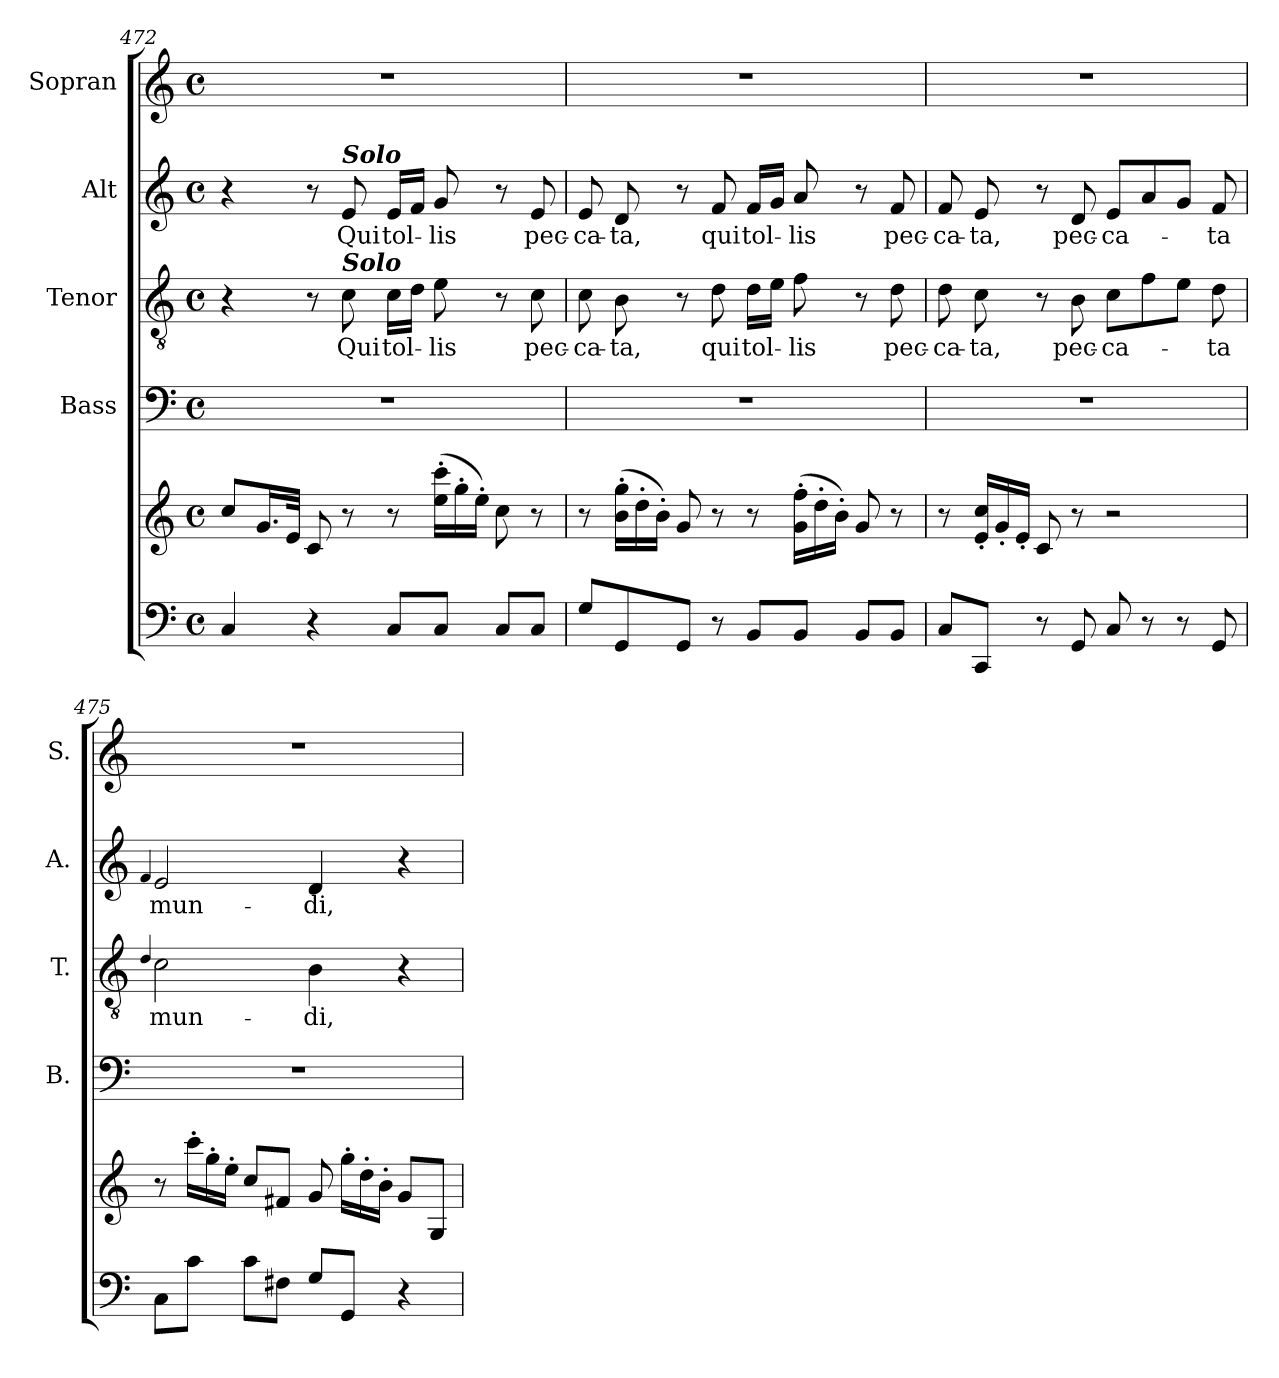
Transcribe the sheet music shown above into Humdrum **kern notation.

**kern	**kern	**kern	**kern	**text	**kern	**text	**kern
*part5	*part5	*part4	*part3	*part3	*part2	*part2	*part1
*staff6	*staff5	*staff4	*staff3	*staff3	*staff2	*staff2	*staff1
*	*	*I"Bass	*I"Tenor	*	*I"Alt	*	*I"Sopran
*	*	*I'B.	*I'T.	*	*I'A.	*	*I'S.
*clefF4	*clefG2	*clefF4	*clefGv2	*	*clefG2	*	*clefG2
*k[]	*k[]	*k[]	*k[]	*	*k[]	*	*k[]
*C:	*C:	*C:	*C:	*	*C:	*	*C:
*M4/4	*M4/4	*M4/4	*M4/4	*	*M4/4	*	*M4/4
*met(c)	*met(c)	*met(c)	*met(c)	*	*met(c)	*	*met(c)
=472	=472	=472	=472	=472	=472	=472	=472
4C/	8cc/L	1r	4r	.	4r	.	1r
.	16.g/L	.	.	.	.	.	.
.	32e/JJk	.	.	.	.	.	.
4r	8c/	.	8r	.	8r	.	.
!	!	!	!	!	!LO:TX:a:Bi:t=Solo	!	!
!	!	!	!LO:TX:a:Bi:t=Solo	!	!	!	!
!	!	!	!	!LO:LY:b	!	!LO:LY:b	!
.	8r	.	8c\	Qui	8e/	Qui	.
!	!	!	!	!LO:LY:b	!	!LO:LY:b	!
8C/L	8r	.	16c\LL	tol-	16e/LL	tol-	.
.	.	.	16d\JJ	.	16f/JJ	.	.
*	*Xtuplet	*	*	*	*	*	*
!	!	!	!	!LO:LY:b	!	!LO:LY:b	!
8C/J	(>24ee\'> 24ccc\'>LL	.	8e\	-lis	8g/	-lis	.
.	24gg'>\	.	.	.	.	.	.
.	24ee'>\JJ)	.	.	.	.	.	.
8C/L	8cc\	.	8r	.	8r	.	.
!	!	!	!	!LO:LY:b	!	!LO:LY:b	!
8C/J	8r	.	8c\	pec-	8e/	pec-	.
!!LO:PB:g=z
=473	=473	=473	=473	=473	=473	=473	=473
!	!	!	!	!LO:LY:b	!	!LO:LY:b	!
8G/L	8r	1r	8c\	-ca-	8e/	-ca-	1r
!	!	!	!	!LO:LY:b	!	!LO:LY:b	!
8GG/	(>24b\'> 24gg\'>LL	.	8B\	-ta,	8d/	-ta,	.
.	24dd'>\	.	.	.	.	.	.
.	24b'>\JJ)	.	.	.	.	.	.
8GG/J	8g/	.	8r	.	8r	.	.
!	!	!	!	!LO:LY:b	!	!LO:LY:b	!
8r	8r	.	8d\	qui	8f/	qui	.
!	!	!	!	!LO:LY:b	!	!LO:LY:b	!
8BB/L	8r	.	16d\LL	tol-	16f/LL	tol-	.
.	.	.	16e\JJ	.	16g/JJ	.	.
!	!	!	!	!LO:LY:b	!	!LO:LY:b	!
8BB/J	(>24g\'> 24ff\'>LL	.	8f\	-lis	8a/	-lis	.
.	24dd'>\	.	.	.	.	.	.
.	24b'>\JJ)	.	.	.	.	.	.
8BB/L	8g/	.	8r	.	8r	.	.
!	!	!	!	!LO:LY:b	!	!LO:LY:b	!
8BB/J	8r	.	8d\	pec-	8f/	pec-	.
=474	=474	=474	=474	=474	=474	=474	=474
!	!	!	!	!LO:LY:b	!	!LO:LY:b	!
8C/L	8r	1r	8d\	-ca-	8f/	-ca-	1r
!	!	!	!	!LO:LY:b	!	!LO:LY:b	!
8CC/J	24e/'< 24cc/'<LL	.	8c\	-ta,	8e/	-ta,	.
.	24g'</	.	.	.	.	.	.
.	24e'</JJ	.	.	.	.	.	.
8r	8c/	.	8r	.	8r	.	.
!	!	!	!	!LO:LY:b	!	!LO:LY:b	!
8GG/	8r	.	8B\	pec-	8d/	pec-	.
!	!	!	!	!LO:LY:b	!	!LO:LY:b	!
8C/	2r	.	8c\L	-ca-	8e/L	-ca-	.
8r	.	.	8f\	.	8a/	.	.
8r	.	.	8e\J	.	8g/J	.	.
!	!	!	!	!LO:LY:b	!	!LO:LY:b	!
8GG/	.	.	8d\	-ta	8f/	-ta	.
=475	=475	=475	=475	=475	=475	=475	=475
.	.	.	4qqd/	.	4qqf/	.	.
!	!	!	!	!LO:LY:b	!	!LO:LY:b	!
8C\L	8r	1r	2c\	mun-	2e/	mun-	1r
8c\J	24ccc'>\LL	.	.	.	.	.	.
.	24gg'>\	.	.	.	.	.	.
.	24ee'>\JJ	.	.	.	.	.	.
8c\L	8cc/L	.	.	.	.	.	.
8F#X\J	8f#X/J	.	.	.	.	.	.
!	!	!	!	!LO:LY:b	!	!LO:LY:b	!
8G/L	8g/	.	4B\	-di,	4d/	-di,	.
8GG/J	24gg'>\LL	.	.	.	.	.	.
.	24dd'>\	.	.	.	.	.	.
.	24b'>\JJ	.	.	.	.	.	.
4r	8g/L	.	4r	.	4r	.	.
.	8G/J	.	.	.	.	.	.
=	=	=	=	=	=	=	=
*-	*-	*-	*-	*-	*-	*-	*-
